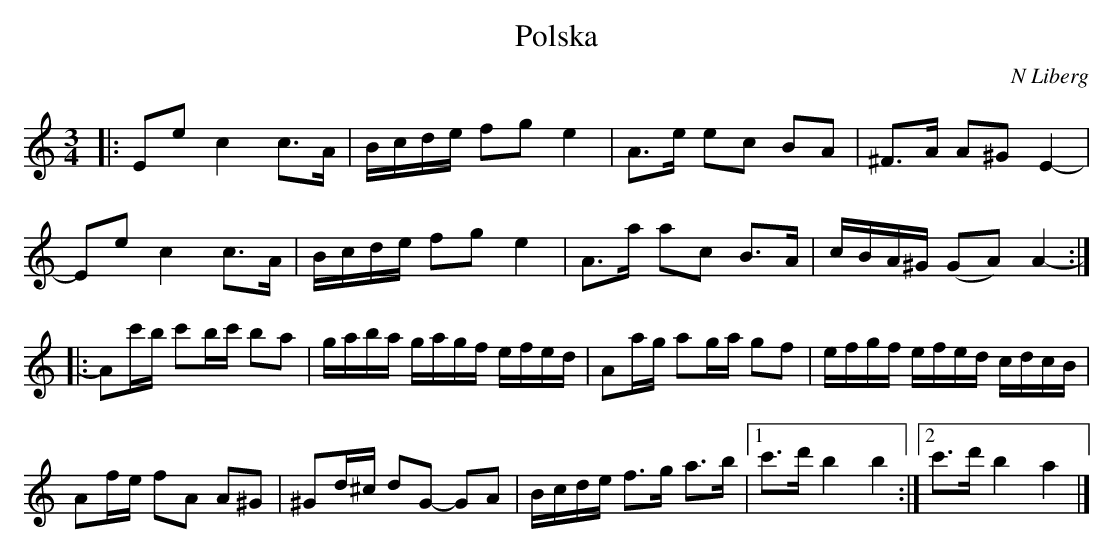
X:1
T:Polska
M:3/4
C: N Liberg
L:1/16
K:Am
|: E2e2 c4 c2>A2 | Bcde f2g2 e4 | A2>e2 e2c2 B2A2 | ^F2>A2 A2^G2 E4- |
   E2e2 c4 c2>A2 | Bcde f2g2 e4 | A2>a2 a2c2 B2>A2| cBA^G (G2A2) A4- ::
   A2c'b c'2bc' b2a2 | gaba gagf efed | A2ag a2ga g2f2 | efgf efed cdcB |
   A2fe f2A2 A2^G2 | ^G2d^c d2G2- G2A2 | Bcde f2>g2 a2>b2 |1 c'2>d'2 b4 b4 :|2 c'2>d'2 b4 a4 |]
